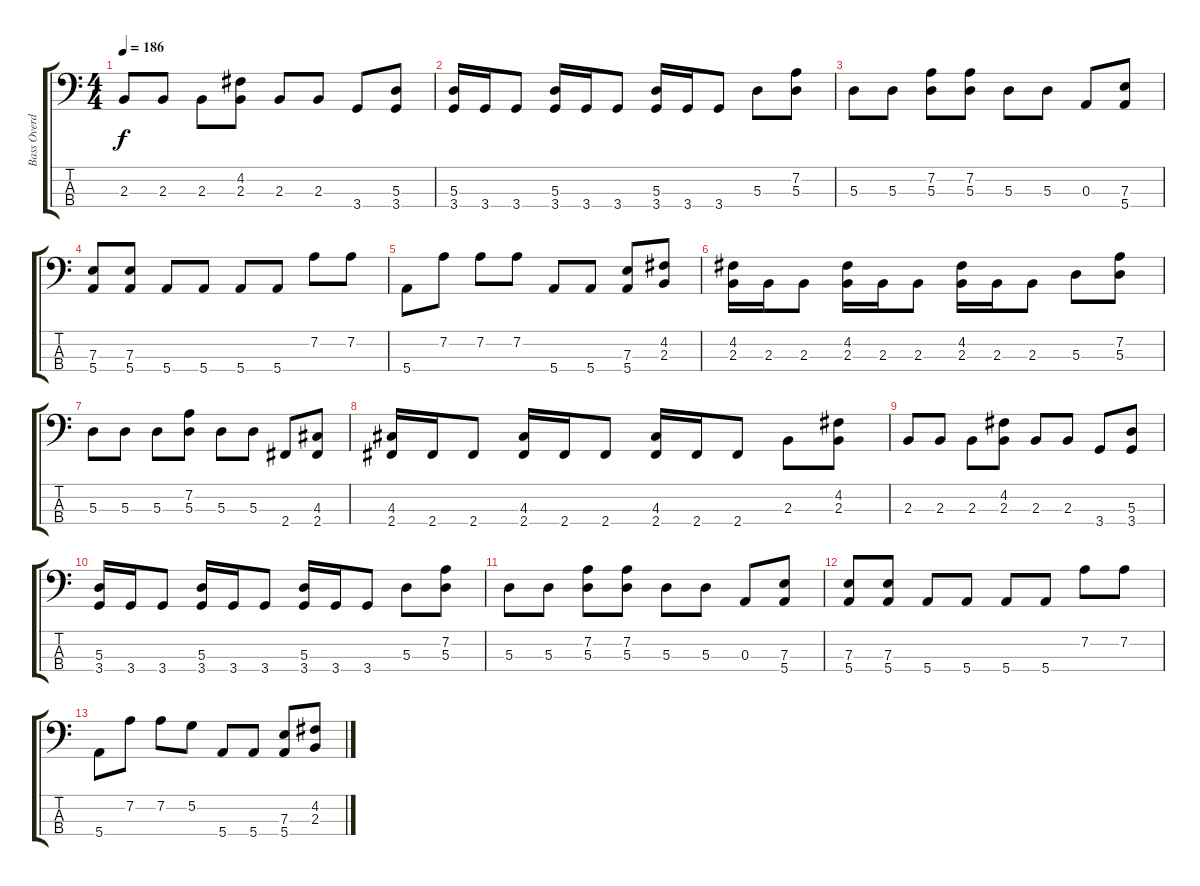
\track ("Bass Overdub" "Bass Overd") {instrument distortionguitar}
\staff {score tabs}
\tuning (G2 D2 A1 E1) {hide}
\ts (4 4)
\tempo 186
\clef f4
\ks c
2.3.8{dy f} 2.3.8 2.3.8 (4.2 2.3).8 2.3.8 2.3.8 3.4.8 (5.3 3.4).8 |
(5.3 3.4).16 3.4.16 3.4.8 (5.3 3.4).16 3.4.16 3.4.8 (5.3 3.4).16 3.4.16 3.4.8 5.3.8 (7.2 5.3).8 |
5.3.8 5.3.8 (7.2 5.3).8 (7.2 5.3).8 5.3.8 5.3.8 0.3.8 (7.3 5.4).8 |
(7.3 5.4).8 (7.3 5.4).8 5.4.8 5.4.8 5.4.8 5.4.8 7.2.8 7.2.8 |
5.4.8 7.2.8 7.2.8 7.2.8 5.4.8 5.4.8 (7.3 5.4).8 (4.2 2.3).8 |
(4.2 2.3).16 2.3.16 2.3.8 (4.2 2.3).16 2.3.16 2.3.8 (4.2 2.3).16 2.3.16 2.3.8 5.3.8 (7.2 5.3).8 |
5.3.8 5.3.8 5.3.8 (7.2 5.3).8 5.3.8 5.3.8 2.4.8 (4.3 2.4).8 |
(4.3 2.4).16 2.4.16 2.4.8 (4.3 2.4).16 2.4.16 2.4.8 (4.3 2.4).16 2.4.16 2.4.8 2.3.8 (4.2 2.3).8 |
2.3.8 2.3.8 2.3.8 (4.2 2.3).8 2.3.8 2.3.8 3.4.8 (5.3 3.4).8 |
(5.3 3.4).16 3.4.16 3.4.8 (5.3 3.4).16 3.4.16 3.4.8 (5.3 3.4).16 3.4.16 3.4.8 5.3.8 (7.2 5.3).8 |
5.3.8 5.3.8 (7.2 5.3).8 (7.2 5.3).8 5.3.8 5.3.8 0.3.8 (7.3 5.4).8 |
(7.3 5.4).8 (7.3 5.4).8 5.4.8 5.4.8 5.4.8 5.4.8 7.2.8 7.2.8 |
5.4.8 7.2.8 7.2.8 5.2.8 5.4.8 5.4.8 (7.3 5.4).8 (4.2 2.3).8
